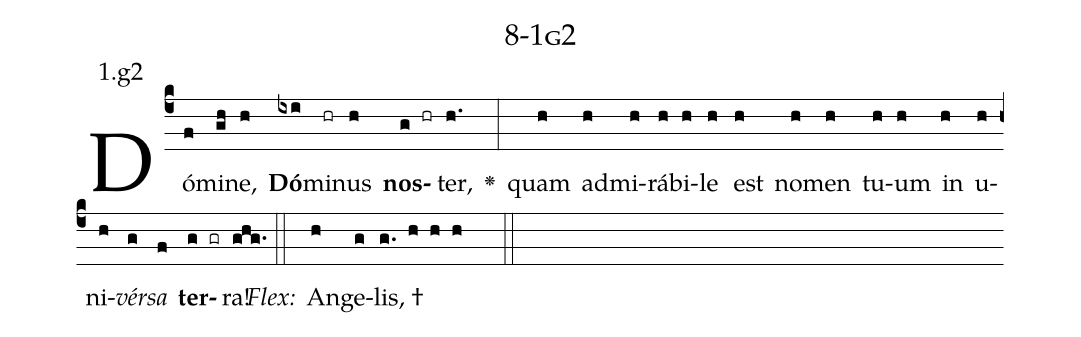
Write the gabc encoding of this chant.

name: 8-1g2;
annotation: 1.g2;
%%
(c4)Dó(f)mi(gh)ne,(h) <b>Dó</b>(ixi)mi(hr)nus(h) <b>nos</b>(g hr)ter,(h.) <v>\greheightstar</v>(:) quam(h) ad(h)mi(h)rá(h)bi(h)le(h) est(h) no(h)men(h) tu(h)um(h) in(h) u(h)ni(h)<i>vér</i>(g)<i>sa</i>(f) <b>ter</b>(g gr)ra!(ghg.) (::)
<i>Flex:</i>()  An(h)ge(g)lis, †(g. h h h  ::)

%E(h) u(h) o(g) u(f) a(g) e.(ghg.) (::)
